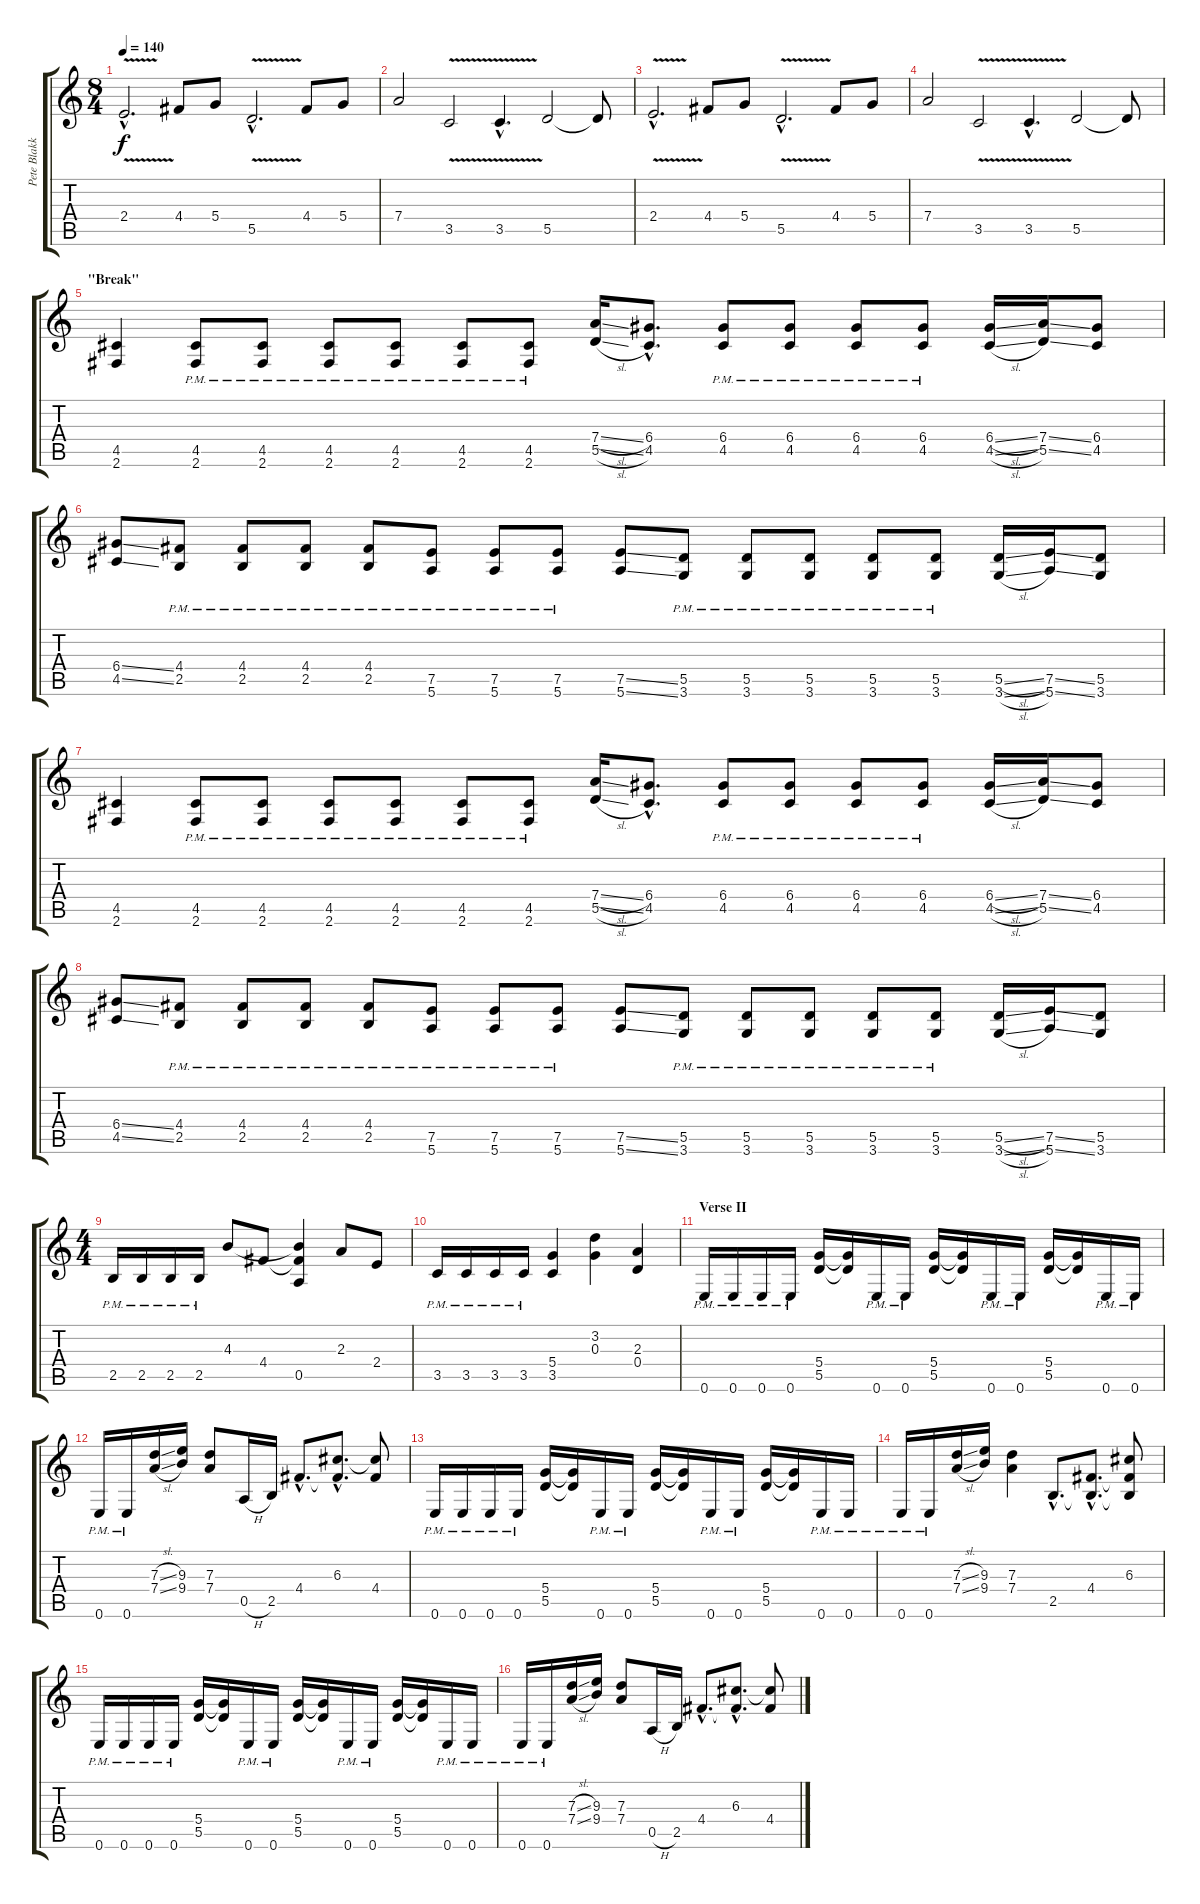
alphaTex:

\track ("Pete Blakk" "Pete Blakk") {instrument overdrivenguitar}
\staff {score tabs}
\tuning (E4 B3 G3 D3 A2 E2) {hide}
\ts (8 4)
\tempo 140
\clef g2
\ks c
2.4{v hac}.2{d dy f} 4.4.8 5.4.8 5.5{v hac}.2{d} 4.4.8 5.4.8 |
7.4.2 3.5{v}.2 3.5{v hac}.4{d} 5.5.2 5.5{t}.8 |
2.4{v hac}.2{d} 4.4.8 5.4.8 5.5{v hac}.2{d} 4.4.8 5.4.8 |
7.4.2 3.5{v}.2 3.5{v hac}.4{d} 5.5.2 5.5{t}.8 |
\section ("" "\"Break\"")
(4.5 2.6).4 (4.5{pm} 2.6{pm}).8 (4.5{pm} 2.6{pm}).8 (4.5{pm} 2.6{pm}).8 (4.5{pm} 2.6{pm}).8 (4.5{pm} 2.6{pm}).8 (4.5{pm} 2.6{pm}).8 (7.4{sl} 5.5{sl}).16 (6.4{hac} 4.5{hac}).8{d} (6.4{pm} 4.5{pm}).8 (6.4{pm} 4.5{pm}).8 (6.4{pm} 4.5{pm}).8 (6.4{pm} 4.5{pm}).8 (6.4{sl} 4.5{sl}).16 (7.4{ss} 5.5{ss}).16 (6.4 4.5).8 |
(6.4{ss} 4.5{ss}).8 (4.4{pm} 2.5{pm}).8 (4.4{pm} 2.5{pm}).8 (4.4{pm} 2.5{pm}).8 (4.4{pm} 2.5{pm}).8 (7.5{pm} 5.6{pm}).8 (7.5{pm} 5.6{pm}).8 (7.5{pm} 5.6{pm}).8 (7.5{ss} 5.6{ss}).8 (5.5{pm} 3.6{pm}).8 (5.5{pm} 3.6{pm}).8 (5.5{pm} 3.6{pm}).8 (5.5{pm} 3.6{pm}).8 (5.5{pm} 3.6{pm}).8 (5.5{sl} 3.6{sl}).16 (7.5{ss} 5.6{ss}).16 (5.5 3.6).8 |
(4.5 2.6).4 (4.5{pm} 2.6{pm}).8 (4.5{pm} 2.6{pm}).8 (4.5{pm} 2.6{pm}).8 (4.5{pm} 2.6{pm}).8 (4.5{pm} 2.6{pm}).8 (4.5{pm} 2.6{pm}).8 (7.4{sl} 5.5{sl}).16 (6.4{hac} 4.5{hac}).8{d} (6.4{pm} 4.5{pm}).8 (6.4{pm} 4.5{pm}).8 (6.4{pm} 4.5{pm}).8 (6.4{pm} 4.5{pm}).8 (6.4{sl} 4.5{sl}).16 (7.4{ss} 5.5{ss}).16 (6.4 4.5).8 |
(6.4{ss} 4.5{ss}).8 (4.4{pm} 2.5{pm}).8 (4.4{pm} 2.5{pm}).8 (4.4{pm} 2.5{pm}).8 (4.4{pm} 2.5{pm}).8 (7.5{pm} 5.6{pm}).8 (7.5{pm} 5.6{pm}).8 (7.5{pm} 5.6{pm}).8 (7.5{ss} 5.6{ss}).8 (5.5{pm} 3.6{pm}).8 (5.5{pm} 3.6{pm}).8 (5.5{pm} 3.6{pm}).8 (5.5{pm} 3.6{pm}).8 (5.5{pm} 3.6{pm}).8 (5.5{sl} 3.6{sl}).16 (7.5{ss} 5.6{ss}).16 (5.5 3.6).8 |
\ts (4 4)
2.5{pm}.16 2.5{pm}.16 2.5{pm}.16 2.5{pm}.16 4.3.8 4.4.8 (4.3{t} 4.4{t} 0.5).4 2.3.8 2.4.8 |
3.5{pm}.16 3.5{pm}.16 3.5{pm}.16 3.5{pm}.16 (5.4 3.5).4 (3.2 0.3).4 (2.3 0.4).4 |
\section ("" "Verse II")
0.6{pm}.16 0.6{pm}.16 0.6{pm}.16 0.6{pm}.16 (5.4 5.5).16 (5.4{t} 5.5{t}).16 0.6{pm}.16 0.6{pm}.16 (5.4 5.5).16 (5.4{t} 5.5{t}).16 0.6{pm}.16 0.6{pm}.16 (5.4 5.5).16 (5.4{t} 5.5{t}).16 0.6{pm}.16 0.6{pm}.16 |
0.6{pm}.16 0.6{pm}.16 (7.3{sl} 7.4{sl}).16 (9.3 9.4).16 (7.3 7.4).8 0.5{h}.16 2.5.16 4.4{hac}.8{d} (6.3{hac} 4.4{hac t}).8{d} (6.3{t} 4.4).8 |
0.6{pm}.16 0.6{pm}.16 0.6{pm}.16 0.6{pm}.16 (5.4 5.5).16 (5.4{t} 5.5{t}).16 0.6{pm}.16 0.6{pm}.16 (5.4 5.5).16 (5.4{t} 5.5{t}).16 0.6{pm}.16 0.6{pm}.16 (5.4 5.5).16 (5.4{t} 5.5{t}).16 0.6{pm}.16 0.6{pm}.16 |
0.6{pm}.16 0.6{pm}.16 (7.3{sl} 7.4{sl}).16 (9.3 9.4).16 (7.3 7.4).4 2.5{hac}.8{d} (4.4{hac} 2.5{hac t}).8{d} (6.3 4.4{t} 2.5{t}).8 |
0.6{pm}.16 0.6{pm}.16 0.6{pm}.16 0.6{pm}.16 (5.4 5.5).16 (5.4{t} 5.5{t}).16 0.6{pm}.16 0.6{pm}.16 (5.4 5.5).16 (5.4{t} 5.5{t}).16 0.6{pm}.16 0.6{pm}.16 (5.4 5.5).16 (5.4{t} 5.5{t}).16 0.6{pm}.16 0.6{pm}.16 |
0.6{pm}.16 0.6{pm}.16 (7.3{sl} 7.4{sl}).16 (9.3 9.4).16 (7.3 7.4).8 0.5{h}.16 2.5.16 4.4{hac}.8{d} (6.3{hac} 4.4{hac t}).8{d} (6.3{t} 4.4).8
